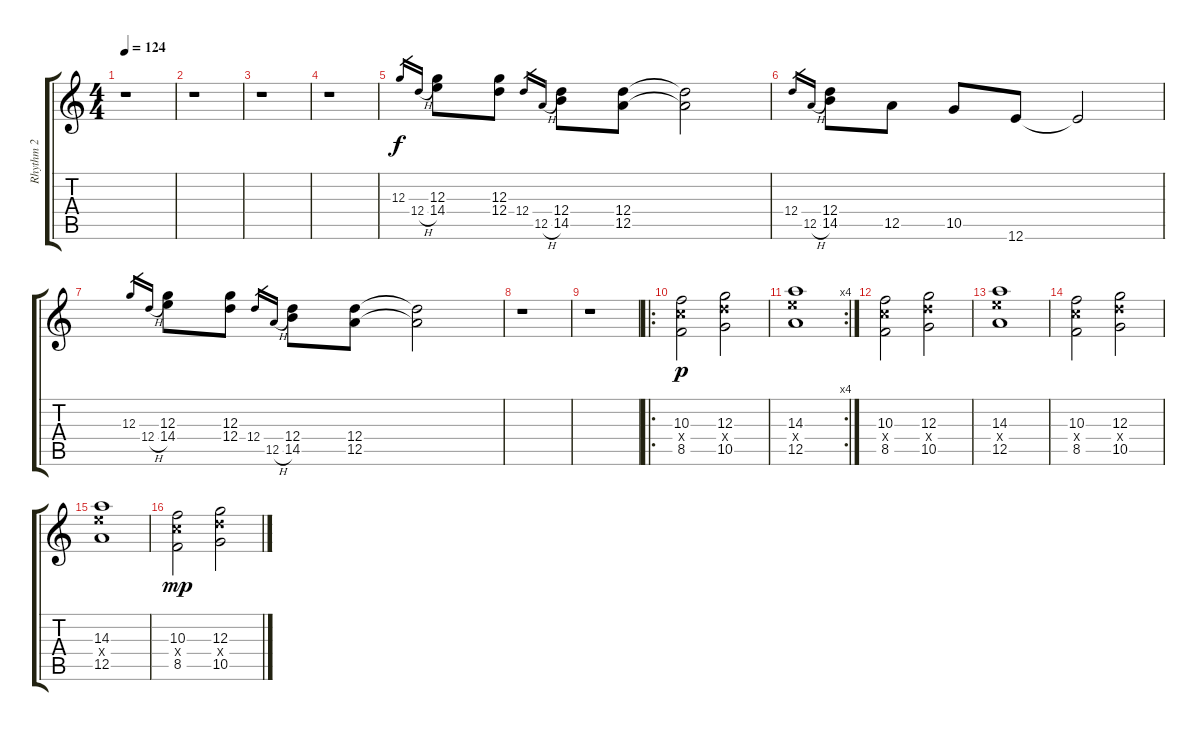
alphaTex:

\track ("Rhythm 2" "Rhythm 2") {instrument overdrivenguitar}
\staff {score tabs}
\tuning (E4 B3 G3 D3 A2 E2) {hide}
\ts (4 4)
\tempo 124
\clef g2
\ks c
r.1{dy f} |
r.1 |
r.1 |
r.1 |
12.3.16{gr} 12.4{h}.16{gr} (12.3 14.4).8 (12.3 12.4).8 12.4.16{gr} 12.5{h}.16{gr} (12.4 14.5).8 (12.4 12.5).8 (12.4{t} 12.5{t}).2 |
12.4.16{gr} 12.5{h}.16{gr} (12.4 14.5).8 12.5.8 10.5.8 12.6.8 12.6{t}.2 |
12.3.16{gr} 12.4{h}.16{gr} (12.3 14.4).8 (12.3 12.4).8 12.4.16{gr} 12.5{h}.16{gr} (12.4 14.5).8 (12.4 12.5).8 (12.4{t} 12.5{t}).2 |
r.1 |
r.1 |
\ro
(10.3 10.4{x} 8.5).2{dy p} (12.3 12.4{x} 10.5).2 |
\rc 4
(14.3 14.4{x} 12.5).1 |
(10.3 10.4{x} 8.5).2 (12.3 12.4{x} 10.5).2 |
(14.3 14.4{x} 12.5).1 |
(10.3 10.4{x} 8.5).2 (12.3 12.4{x} 10.5).2 |
(14.3 14.4{x} 12.5).1 |
(10.3 10.4{x} 8.5).2{dy mp} (12.3 12.4{x} 10.5).2
